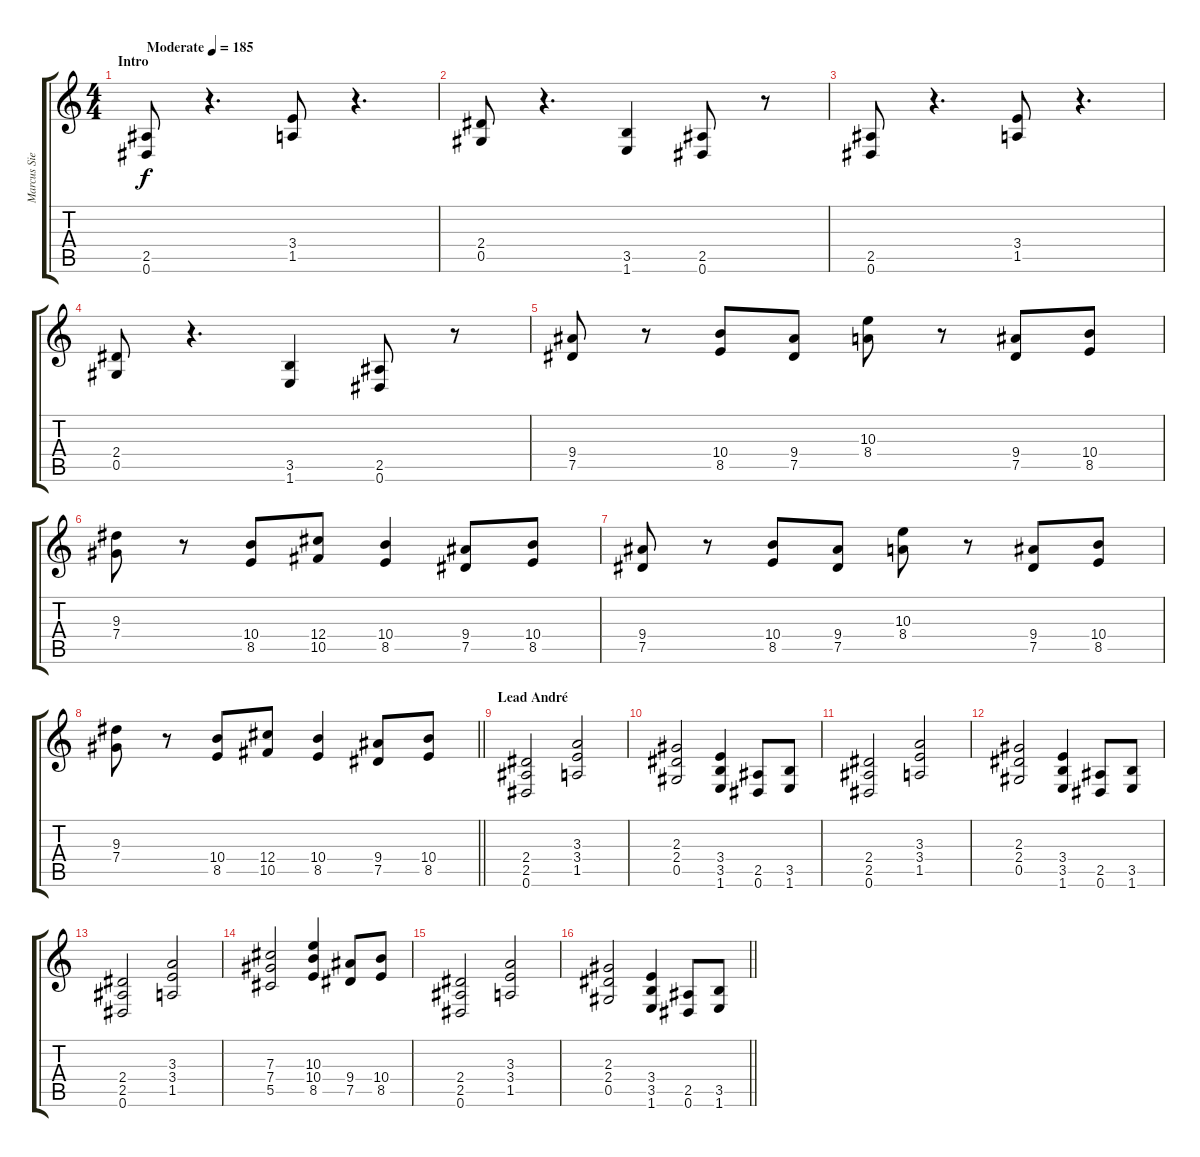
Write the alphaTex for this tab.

\track ("Marcus Siepen" "Marcus Sie") {instrument distortionguitar}
\staff {score tabs}
\tuning (Eb4 Bb3 Gb3 Db3 Ab2 Eb2) {hide}
\ts (4 4)
\section ("" "Intro")
\tempo (185 "Moderate")
\clef g2
\ks c
(2.5 0.6).8{dy f instrument distortionguitar} r.4{d} (3.4 1.5).8 r.4{d} |
(2.4 0.5).8 r.4{d} (3.5 1.6).4 (2.5 0.6).8 r.8 |
(2.5 0.6).8 r.4{d} (3.4 1.5).8 r.4{d} |
(2.4 0.5).8 r.4{d} (3.5 1.6).4 (2.5 0.6).8 r.8 |
(9.4 7.5).8 r.8 (10.4 8.5).8 (9.4 7.5).8 (10.3 8.4).8 r.8 (9.4 7.5).8 (10.4 8.5).8 |
(9.3 7.4).8 r.8 (10.4 8.5).8 (12.4 10.5).8 (10.4 8.5).4 (9.4 7.5).8 (10.4 8.5).8 |
(9.4 7.5).8 r.8 (10.4 8.5).8 (9.4 7.5).8 (10.3 8.4).8 r.8 (9.4 7.5).8 (10.4 8.5).8 |
\barLineRight lightlight
(9.3 7.4).8 r.8 (10.4 8.5).8 (12.4 10.5).8 (10.4 8.5).4 (9.4 7.5).8 (10.4 8.5).8 |
\section ("" "Lead André")
(2.4 2.5 0.6).2 (3.3 3.4 1.5).2 |
(2.3 2.4 0.5).2 (3.4 3.5 1.6).4 (2.5 0.6).8 (3.5 1.6).8 |
(2.4 2.5 0.6).2 (3.3 3.4 1.5).2 |
(2.3 2.4 0.5).2 (3.4 3.5 1.6).4 (2.5 0.6).8 (3.5 1.6).8 |
(2.4 2.5 0.6).2 (3.3 3.4 1.5).2 |
(7.3 7.4 5.5).2 (10.3 10.4 8.5).4 (9.4 7.5).8 (10.4 8.5).8 |
(2.4 2.5 0.6).2 (3.3 3.4 1.5).2 |
\barLineRight lightlight
(2.3 2.4 0.5).2 (3.4 3.5 1.6).4 (2.5 0.6).8 (3.5 1.6).8
